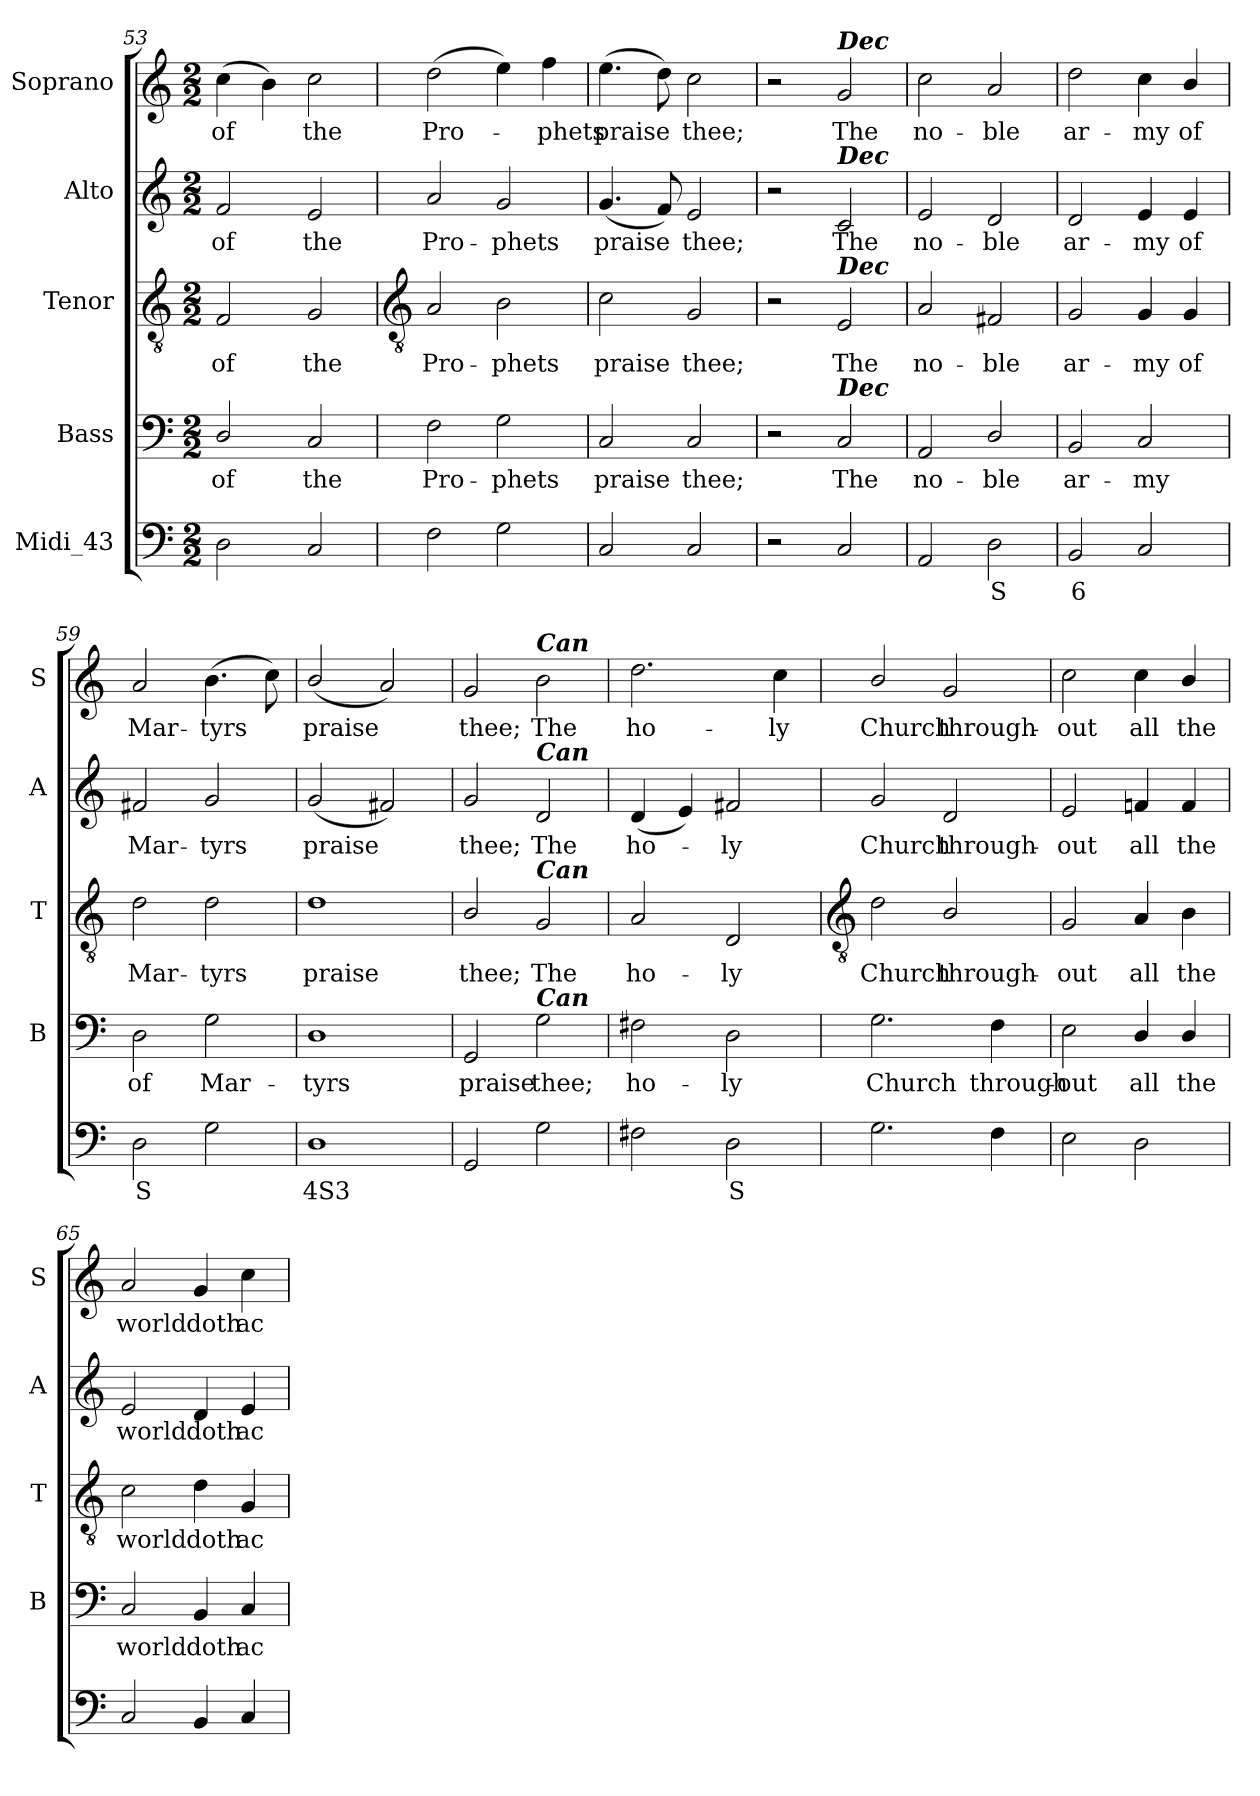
**kern	**text	**kern	**text	**kern	**text	**kern	**text	**kern	**text
*part5	*part5	*part4	*part4	*part3	*part3	*part2	*part2	*part1	*part1
*staff5	*staff5	*staff4	*staff4	*staff3	*staff3	*staff2	*staff2	*staff1	*staff1
*I"Midi_43	*	*I"Bass	*	*I"Tenor	*	*I"Alto	*	*I"Soprano	*
*	*	*I'B	*	*I'T	*	*I'A	*	*I'S	*
*clefF4	*	*clefF4	*	*clefGv2	*	*clefG2	*	*clefG2	*
*k[]	*	*k[]	*	*k[]	*	*k[]	*	*k[]	*
*C:	*	*C:	*	*C:	*	*C:	*	*C:	*
*M2/2	*	*M2/2	*	*M2/2	*	*M2/2	*	*M2/2	*
=53	=53	=53	=53	=53	=53	=53	=53	=53	=53
!	!	!	!LO:LY:b	!	!LO:LY:b	!	!LO:LY:b	!	!LO:LY:b
2D	.	2D/	of	2F	of	2f	of	(>4cc	of
.	.	.	.	.	.	.	.	4b)	.
!	!	!	!LO:LY:b	!	!LO:LY:b	!	!LO:LY:b	!	!LO:LY:b
2C	.	2C	the	2G	the	2e	the	2cc	the
!!LO:LB:g=z
=54	=54	=54	=54	=54	=54	=54	=54	=54	=54
*	*	*	*	*clefGv2	*	*	*	*	*
!	!	!	!LO:LY:b	!	!LO:LY:b	!	!LO:LY:b	!	!LO:LY:b
2F	.	2F	Pro-	2A	Pro-	2a	Pro-	(>2dd	Pro-
!	!	!	!LO:LY:b	!	!LO:LY:b	!	!LO:LY:b	!	!
2G	.	2G	-phets	2B	-phets	2g	-phets	4ee)	.
!	!	!	!	!	!	!	!	!	!LO:LY:b
.	.	.	.	.	.	.	.	4ff	phets
=55	=55	=55	=55	=55	=55	=55	=55	=55	=55
!	!	!	!LO:LY:b	!	!LO:LY:b	!	!LO:LY:b	!	!LO:LY:b
2C	.	2C	praise	2c	praise	(<4.g	praise	(>4.ee	praise
.	.	.	.	.	.	8f)	.	8dd)	.
!	!	!	!LO:LY:b	!	!LO:LY:b	!	!LO:LY:b	!	!LO:LY:b
2C	.	2C	thee;	2G	thee;	2e	thee;	2cc	thee;
=56	=56	=56	=56	=56	=56	=56	=56	=56	=56
2r	.	2r	.	2r	.	2r	.	2r	.
!	!	!	!	!	!	!	!	!LO:TX:a:Bi:t=Dec	!
!	!	!	!	!	!	!LO:TX:a:Bi:t=Dec	!	!	!
!	!	!	!	!LO:TX:a:Bi:t=Dec	!	!	!	!	!
!	!	!LO:TX:a:Bi:t=Dec	!	!	!	!	!	!	!
!	!	!	!LO:LY:b	!	!LO:LY:b	!	!LO:LY:b	!	!LO:LY:b
2C	.	2C	The	2E	The	2c	The	2g	The
=57	=57	=57	=57	=57	=57	=57	=57	=57	=57
!	!	!	!LO:LY:b	!	!LO:LY:b	!	!LO:LY:b	!	!LO:LY:b
2AA	.	2AA	no-	2A	no-	2e	no-	2cc	no-
!	!LO:LY:b	!	!LO:LY:b	!	!LO:LY:b	!	!LO:LY:b	!	!LO:LY:b
2D	S	2D/	-ble	2F#X	-ble	2d	-ble	2a	-ble
=58	=58	=58	=58	=58	=58	=58	=58	=58	=58
!	!LO:LY:b	!	!LO:LY:b	!	!LO:LY:b	!	!LO:LY:b	!	!LO:LY:b
2BB	6	2BB	ar-	2G	ar-	2d	ar-	2dd	ar-
!	!	!	!LO:LY:b	!	!LO:LY:b	!	!LO:LY:b	!	!LO:LY:b
2C	.	2C	-my	4G	-my	4e	-my	4cc	-my
!	!	!	!	!	!LO:LY:b	!	!LO:LY:b	!	!LO:LY:b
.	.	.	.	4G	of	4e	of	4b/	of
=59	=59	=59	=59	=59	=59	=59	=59	=59	=59
!	!LO:LY:b	!	!LO:LY:b	!	!LO:LY:b	!	!LO:LY:b	!	!LO:LY:b
2D	S	2D	of	2d	Mar-	2f#X	Mar-	2a	Mar-
!	!	!	!LO:LY:b	!	!LO:LY:b	!	!LO:LY:b	!	!LO:LY:b
2G	.	2G	Mar-	2d	-tyrs	2g	-tyrs	(>4.b	-tyrs
.	.	.	.	.	.	.	.	8cc)	.
=60	=60	=60	=60	=60	=60	=60	=60	=60	=60
!	!LO:LY:b	!	!LO:LY:b	!	!LO:LY:b	!	!LO:LY:b	!	!LO:LY:b
1D	4S3	1D	-tyrs	1d	praise	(<2g	praise	(<2b/	praise
.	.	.	.	.	.	2f#X)	.	2a)	.
=61	=61	=61	=61	=61	=61	=61	=61	=61	=61
!	!	!	!LO:LY:b	!	!LO:LY:b	!	!LO:LY:b	!	!LO:LY:b
2GG	.	2GG	praise	2B/	thee;	2g	thee;	2g	thee;
!	!	!	!	!	!	!	!	!LO:TX:a:Bi:t=Can	!
!	!	!	!	!	!	!LO:TX:a:Bi:t=Can	!	!	!
!	!	!	!	!LO:TX:a:Bi:t=Can	!	!	!	!	!
!	!	!LO:TX:a:Bi:t=Can	!	!	!	!	!	!	!
!	!	!	!LO:LY:b	!	!LO:LY:b	!	!LO:LY:b	!	!LO:LY:b
2G	.	2G	thee;	2G	The	2d	The	2b	The
=62	=62	=62	=62	=62	=62	=62	=62	=62	=62
!	!	!	!LO:LY:b	!	!LO:LY:b	!	!LO:LY:b	!	!LO:LY:b
2F#X	.	2F#X	ho-	2A	ho-	(<4d	ho-	2.dd	ho-
.	.	.	.	.	.	4e)	.	.	.
!	!LO:LY:b	!	!LO:LY:b	!	!LO:LY:b	!	!LO:LY:b	!	!
2D	S	2D	-ly	2D	-ly	2f#X	ly	.	.
!	!	!	!	!	!	!	!	!	!LO:LY:b
.	.	.	.	.	.	.	.	4cc	-ly
!!LO:LB:g=z
=63	=63	=63	=63	=63	=63	=63	=63	=63	=63
*	*	*	*	*clefGv2	*	*	*	*	*
!	!	!	!LO:LY:b	!	!LO:LY:b	!	!LO:LY:b	!	!LO:LY:b
2.G	.	2.G	Church	2d	Church	2g	Church	2b/	Church
!	!	!	!	!	!LO:LY:b	!	!LO:LY:b	!	!LO:LY:b
.	.	.	.	2B/	through-	2d	through-	2g	through-
!	!	!	!LO:LY:b	!	!	!	!	!	!
4F	.	4F	through-	.	.	.	.	.	.
=64	=64	=64	=64	=64	=64	=64	=64	=64	=64
!	!	!	!LO:LY:b	!	!LO:LY:b	!	!LO:LY:b	!	!LO:LY:b
2E	.	2E	-out	2G	-out	2e	-out	2cc	-out
!	!	!	!LO:LY:b	!	!LO:LY:b	!	!LO:LY:b	!	!LO:LY:b
2D	.	4D/	all	4A	all	4fn	all	4cc	all
!	!	!	!LO:LY:b	!	!LO:LY:b	!	!LO:LY:b	!	!LO:LY:b
.	.	4D/	the	4B	the	4f	the	4b/	the
=65	=65	=65	=65	=65	=65	=65	=65	=65	=65
!	!	!	!LO:LY:b	!	!LO:LY:b	!	!LO:LY:b	!	!LO:LY:b
2C	.	2C	world	2c	world	2e	world	2a	world
!	!	!	!LO:LY:b	!	!LO:LY:b	!	!LO:LY:b	!	!LO:LY:b
4BB	.	4BB	doth	4d	doth	4d	doth	4g	doth
!	!	!	!LO:LY:b	!	!LO:LY:b	!	!LO:LY:b	!	!LO:LY:b
4C	.	4C	ac-	4G	ac-	4e	ac-	4cc	ac-
=	=	=	=	=	=	=	=	=	=
*-	*-	*-	*-	*-	*-	*-	*-	*-	*-
